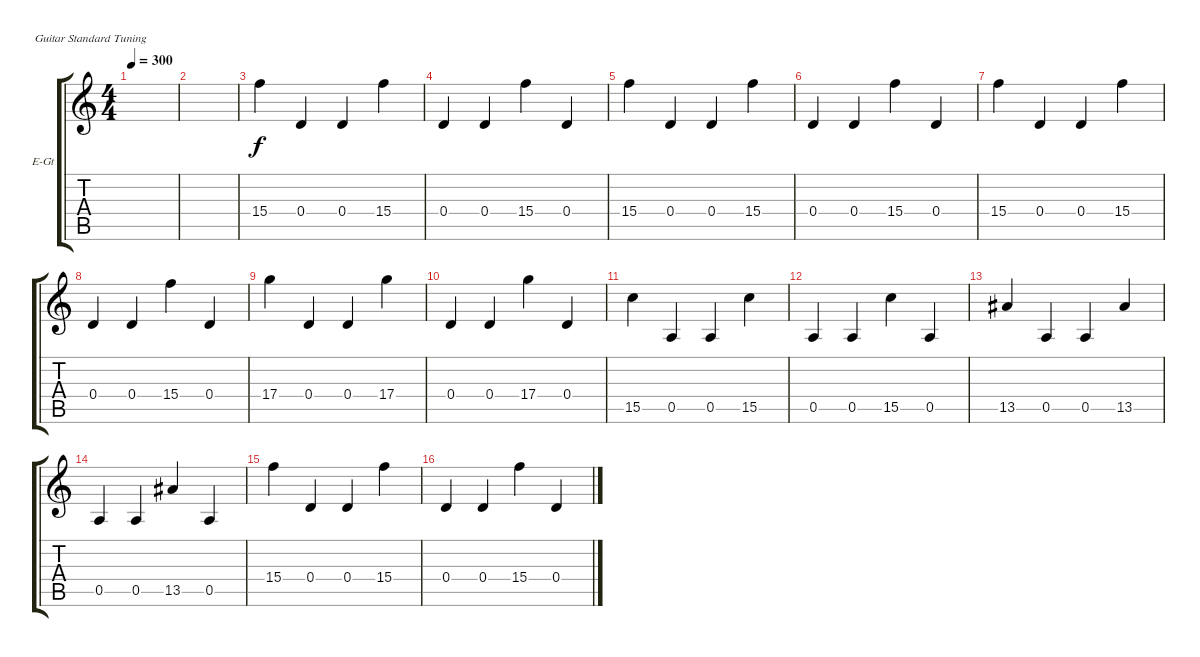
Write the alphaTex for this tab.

\defaultSystemsLayout 4
\bracketExtendMode groupsimilarinstruments
\firstSystemTrackNameOrientation horizontal
\otherSystemsTrackNameOrientation horizontal
\track ("Electric Guitar" "E-Gt") {instrument distortionguitar}
\staff {score tabs}
\tuning (E4 B3 G3 D3 A2 E2)
\ts (4 4)
\tempo 300
\clef g2
\scale
0.333333
\ks c
|
\scale
0.333333 |
\scale
0.333333 15.4.4 0.4.4 0.4.4 15.4.4 |
\scale
0.333333 0.4.4 0.4.4 15.4.4 0.4.4 |
\scale
0.333333 15.4.4 0.4.4 0.4.4 15.4.4 |
\scale
0.333333 0.4.4 0.4.4 15.4.4 0.4.4 |
\scale
0.333333 15.4.4 0.4.4 0.4.4 15.4.4 |
0.4.4 0.4.4 15.4.4 0.4.4 |
17.4.4 0.4.4 0.4.4 17.4.4 |
0.4.4 0.4.4 17.4.4 0.4.4 |
15.5.4 0.5.4 0.5.4 15.5.4 |
0.5.4 0.5.4 15.5.4 0.5.4 |
13.5.4 0.5.4 0.5.4 13.5.4 |
0.5.4 0.5.4 13.5.4 0.5.4 |
15.4.4 0.4.4 0.4.4 15.4.4 |
0.4.4 0.4.4 15.4.4 0.4.4
